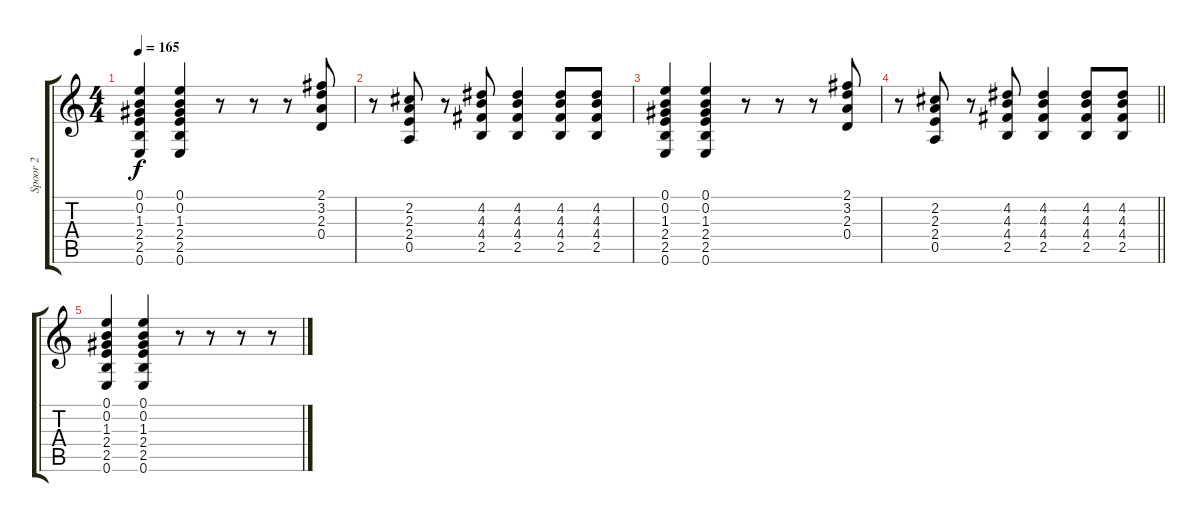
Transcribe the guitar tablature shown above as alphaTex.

\track ("Spoor 2" "Spoor 2") {instrument overdrivenguitar}
\staff {score tabs}
\tuning (E4 B3 G3 D3 A2 E2) {hide}
\ts (4 4)
\tempo 165
\clef g2
\ks c
(0.1 0.2 1.3 2.4 2.5 0.6).4{dy f} (0.1 0.2 1.3 2.4 2.5 0.6).4 r.8 r.8 r.8 (2.1 3.2 2.3 0.4).8 |
r.8 (2.2 2.3 2.4 0.5).8 r.8 (4.2 4.3 4.4 2.5).8 (4.2 4.3 4.4 2.5).4 (4.2 4.3 4.4 2.5).8 (4.2 4.3 4.4 2.5).8 |
(0.1 0.2 1.3 2.4 2.5 0.6).4 (0.1 0.2 1.3 2.4 2.5 0.6).4 r.8 r.8 r.8 (2.1 3.2 2.3 0.4).8 |
\barLineRight lightlight
r.8 (2.2 2.3 2.4 0.5).8 r.8 (4.2 4.3 4.4 2.5).8 (4.2 4.3 4.4 2.5).4 (4.2 4.3 4.4 2.5).8 (4.2 4.3 4.4 2.5).8 |
(0.1 0.2 1.3 2.4 2.5 0.6).4 (0.1 0.2 1.3 2.4 2.5 0.6).4 r.8 r.8 r.8 r.8
